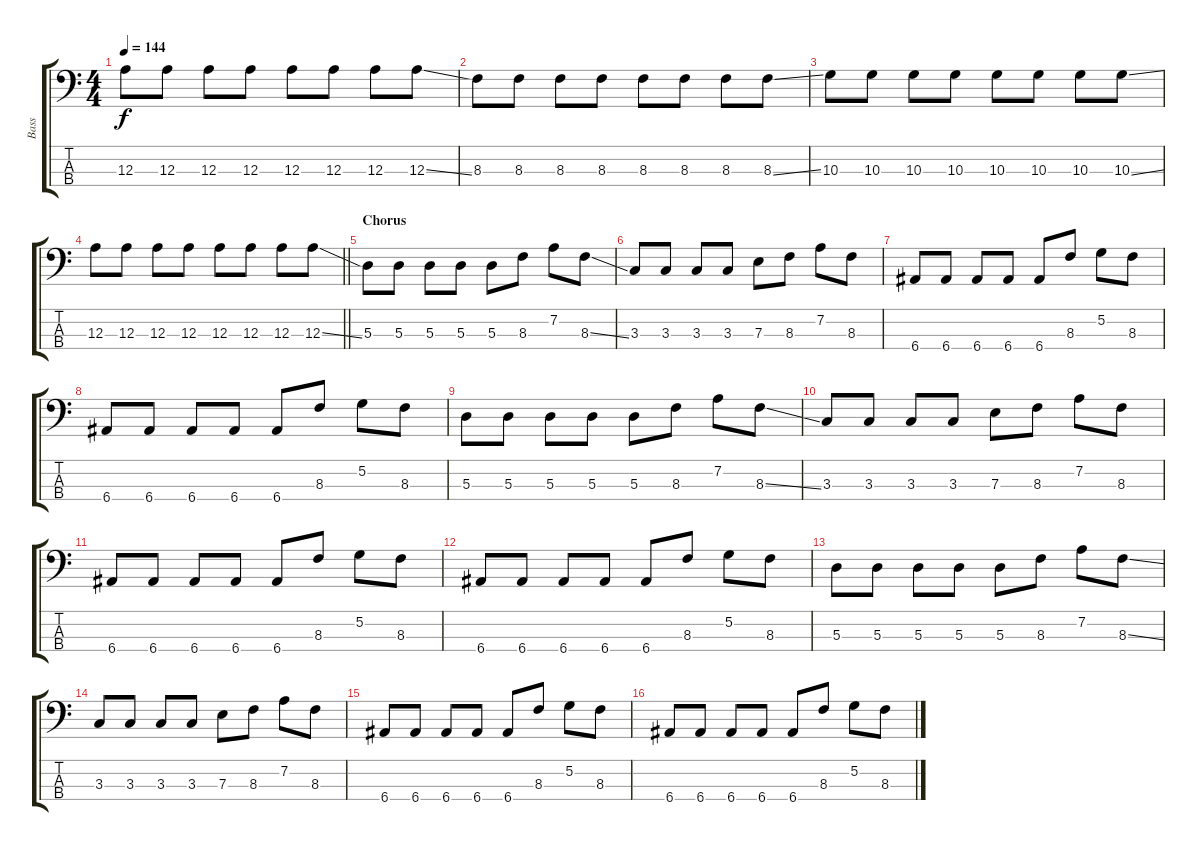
\track ("Bass" "Bass") {instrument electricbassfinger}
\staff {score tabs}
\tuning (G2 D2 A1 E1) {hide}
\ts (4 4)
\tempo 144
\clef f4
\ks c
12.3.8{dy f} 12.3.8 12.3.8 12.3.8 12.3.8 12.3.8 12.3.8 12.3{ss}.8 |
8.3.8 8.3.8 8.3.8 8.3.8 8.3.8 8.3.8 8.3.8 8.3{ss}.8 |
10.3.8 10.3.8 10.3.8 10.3.8 10.3.8 10.3.8 10.3.8 10.3{ss}.8 |
\barLineRight lightlight
12.3.8 12.3.8 12.3.8 12.3.8 12.3.8 12.3.8 12.3.8 12.3{ss}.8 |
\section ("" "Chorus")
5.3.8 5.3.8 5.3.8 5.3.8 5.3.8 8.3.8 7.2.8 8.3{ss}.8 |
3.3.8 3.3.8 3.3.8 3.3.8 7.3.8 8.3.8 7.2.8 8.3.8 |
6.4.8 6.4.8 6.4.8 6.4.8 6.4.8 8.3.8 5.2.8 8.3.8 |
6.4.8 6.4.8 6.4.8 6.4.8 6.4.8 8.3.8 5.2.8 8.3.8 |
5.3.8 5.3.8 5.3.8 5.3.8 5.3.8 8.3.8 7.2.8 8.3{ss}.8 |
3.3.8 3.3.8 3.3.8 3.3.8 7.3.8 8.3.8 7.2.8 8.3.8 |
6.4.8 6.4.8 6.4.8 6.4.8 6.4.8 8.3.8 5.2.8 8.3.8 |
6.4.8 6.4.8 6.4.8 6.4.8 6.4.8 8.3.8 5.2.8 8.3.8 |
5.3.8 5.3.8 5.3.8 5.3.8 5.3.8 8.3.8 7.2.8 8.3{ss}.8 |
3.3.8 3.3.8 3.3.8 3.3.8 7.3.8 8.3.8 7.2.8 8.3.8 |
6.4.8 6.4.8 6.4.8 6.4.8 6.4.8 8.3.8 5.2.8 8.3.8 |
6.4.8 6.4.8 6.4.8 6.4.8 6.4.8 8.3.8 5.2.8 8.3.8
